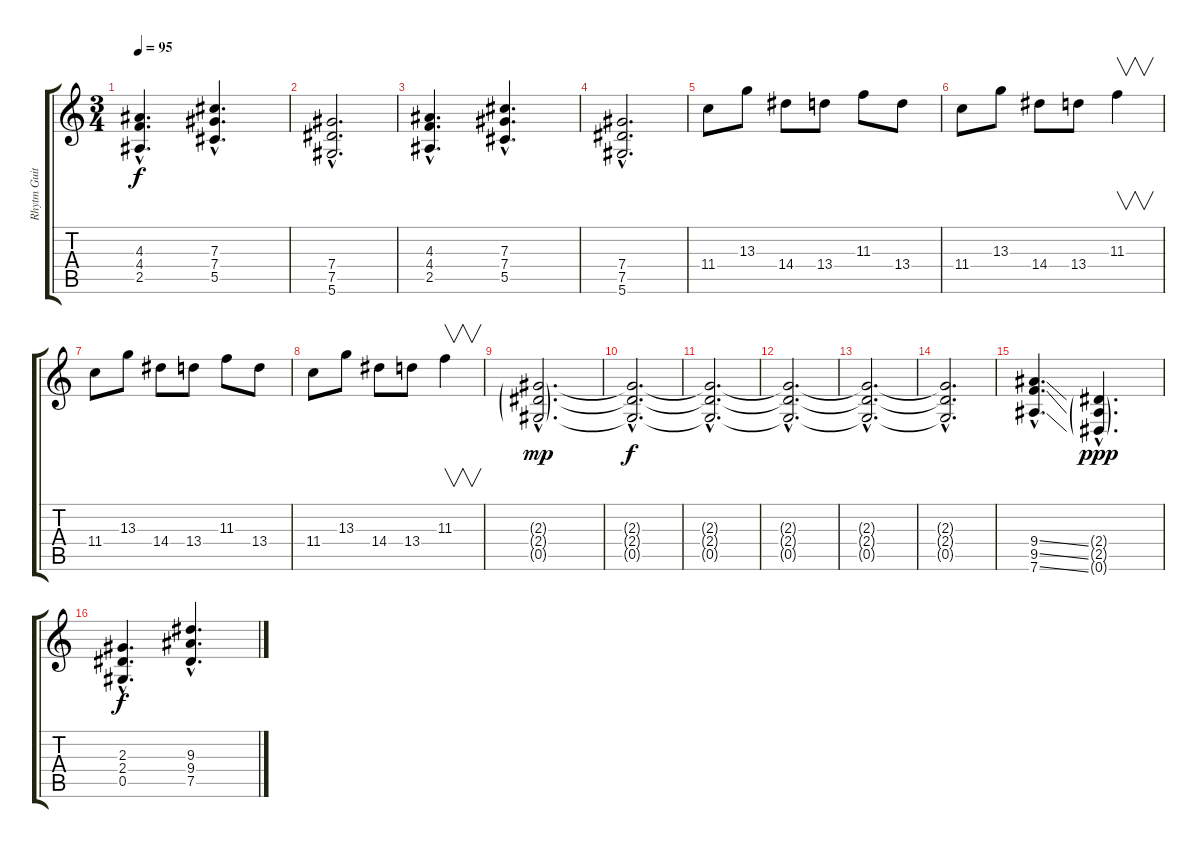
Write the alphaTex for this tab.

\track ("Rhytm Guitar" "Rhytm Guit") {instrument distortionguitar}
\staff {score tabs}
\tuning (Eb4 Bb3 Gb3 Db3 Ab2 Eb2) {hide}
\ts (3 4)
\tempo 95
\clef g2
\ks c
(4.3{hac} 4.4{hac} 2.5{hac}).4{d dy f} (7.3{hac} 7.4{hac} 5.5{hac}).4{d} |
(7.4{hac} 7.5{hac} 5.6{hac}).2{d} |
(4.3{hac} 4.4{hac} 2.5{hac}).4{d} (7.3{hac} 7.4{hac} 5.5{hac}).4{d} |
(7.4{hac} 7.5{hac} 5.6{hac}).2{d} |
11.4.8 13.3.8 14.4.8 13.4.8 11.3.8 13.4.8 |
11.4.8 13.3.8 14.4.8 13.4.8 11.3.4{v} |
11.4.8 13.3.8 14.4.8 13.4.8 11.3.8 13.4.8 |
11.4.8 13.3.8 14.4.8 13.4.8 11.3.4{v} |
(2.3{g hac} 2.4{g hac} 0.5{g hac}).2{d dy mp} |
(2.3{hac t} 2.4{hac t} 0.5{hac t}).2{d dy f} |
(2.3{hac t} 2.4{hac t} 0.5{hac t}).2{d} |
(2.3{hac t} 2.4{hac t} 0.5{hac t}).2{d} |
(2.3{hac t} 2.4{hac t} 0.5{hac t}).2{d} |
(2.3{hac t} 2.4{hac t} 0.5{hac t}).2{d} |
(9.4{ss hac} 9.5{ss hac} 7.6{ss hac}).4{d} (2.4{g hac} 2.5{g hac} 0.6{g hac}).4{d dy ppp} |
(2.3{hac} 2.4{hac} 0.5{hac}).4{d dy f} (9.3{hac} 9.4{hac} 7.5{hac}).4{d}
